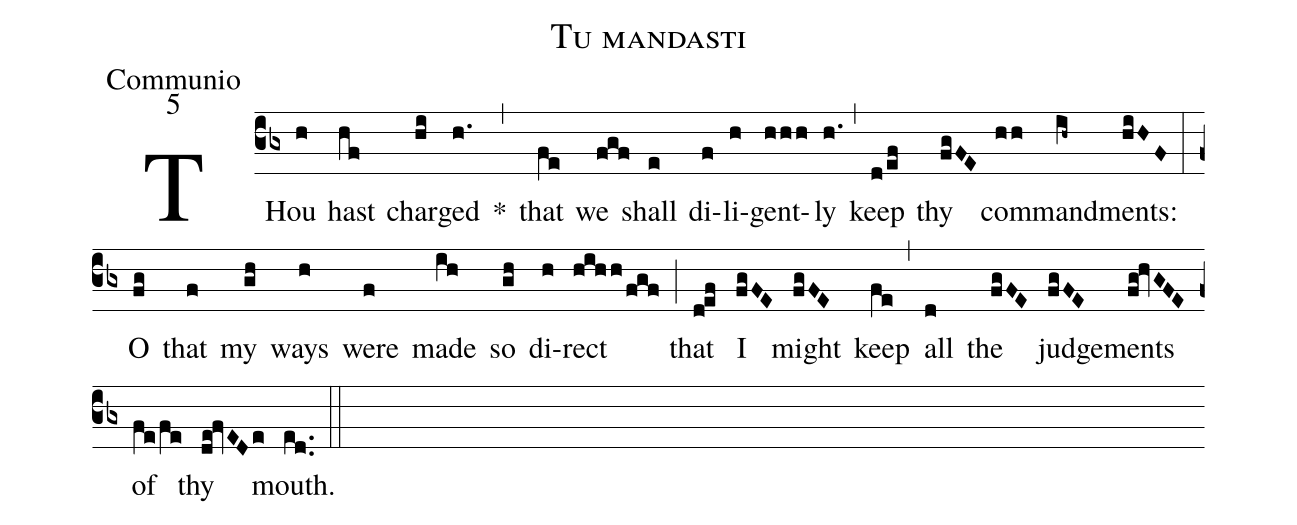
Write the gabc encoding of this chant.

name:Tu mandasti;
office-part:Communio;
mode:5;
%%
(cb3) THou(h) hast(hf) char(hi)ged(h.1) *(,) that(fe) we(fgf) shall(e) di(f)li(h)gent(hhh)ly(h.1) (,) keep(d/ef) thy(fgFE) com(hh)mand(ih~)ments:(hiHF) (:) O(fg) that(f) my(gh) ways(h) were(f) made(ih) so(gh) di(h)rect(hihh/fgf) (;) that(d!ef) I(fgFE) might(fgFE) keep(fe) (,) all(d) the(fgFE) judge(fgFE)ments(fg!hvGFE) of(fe/fe) thy(de!fvEDe) mouth.(ed..) (::)
